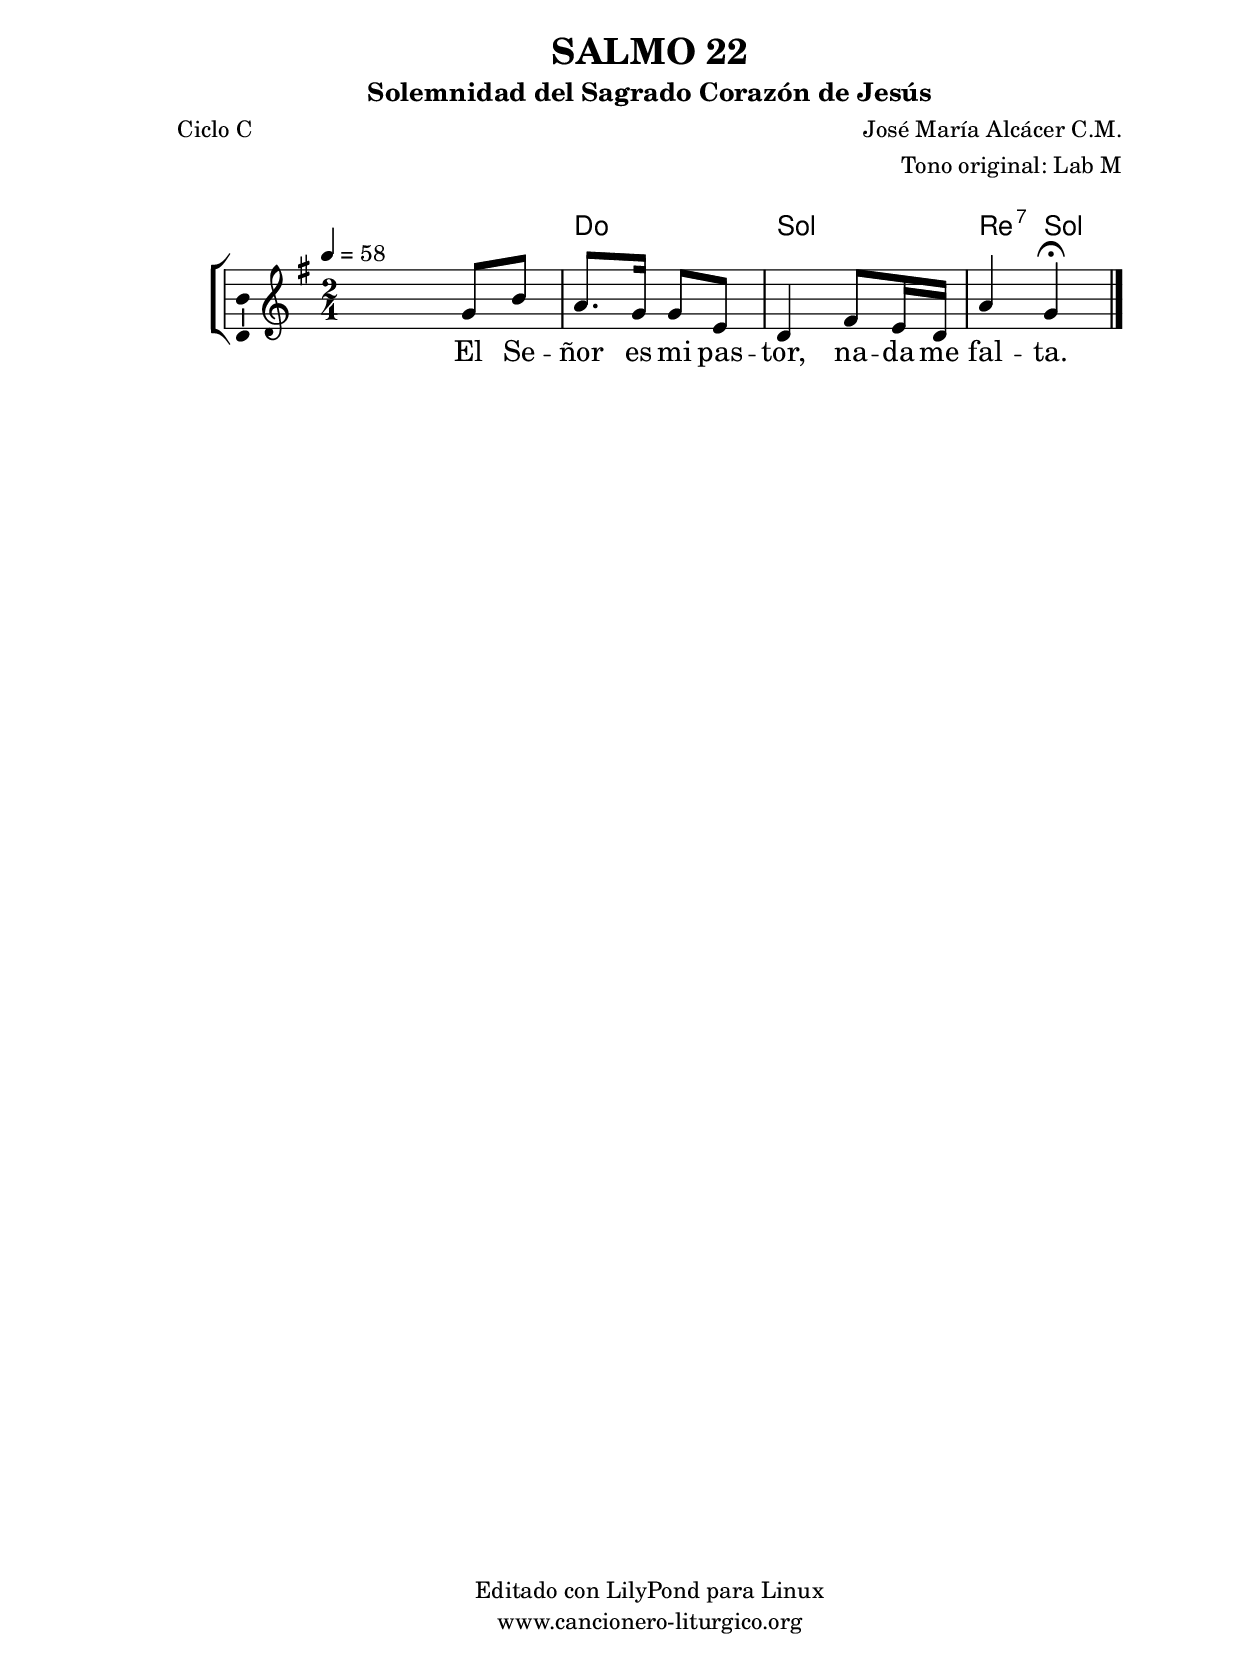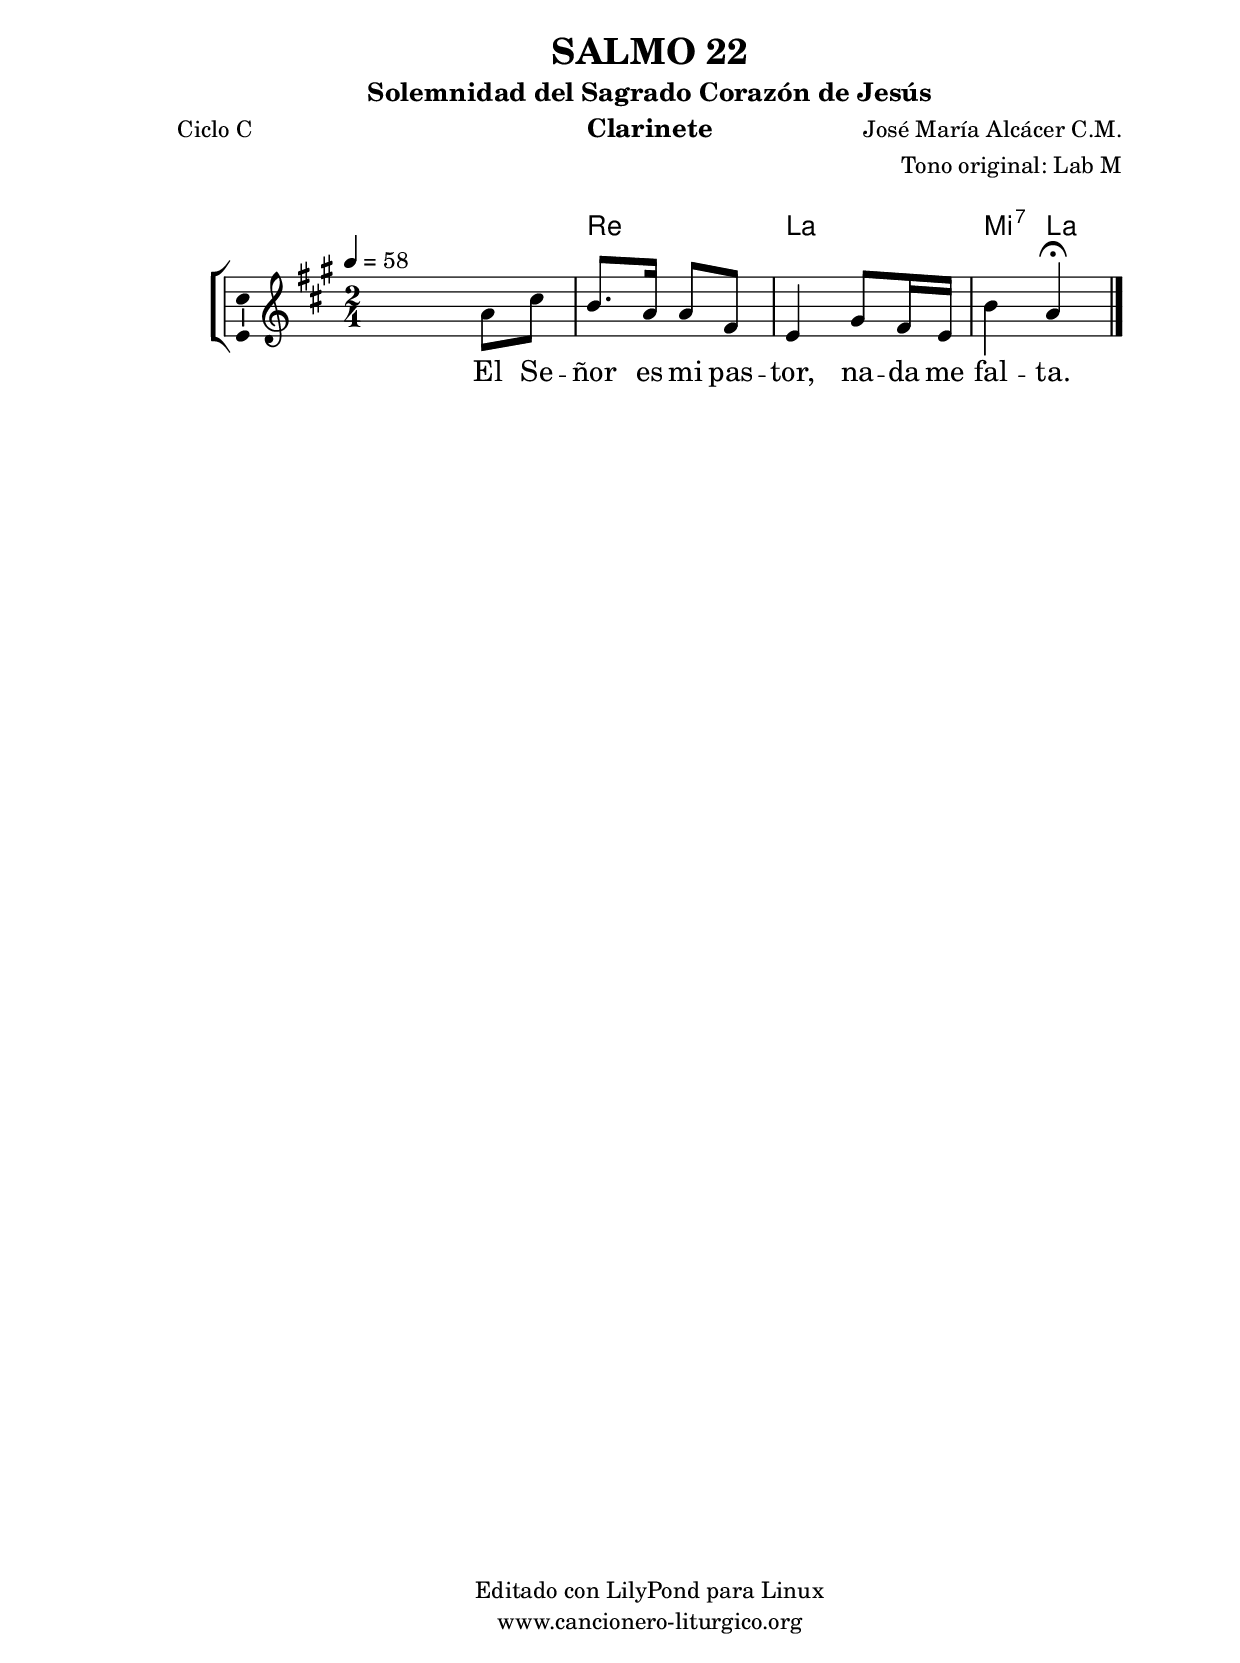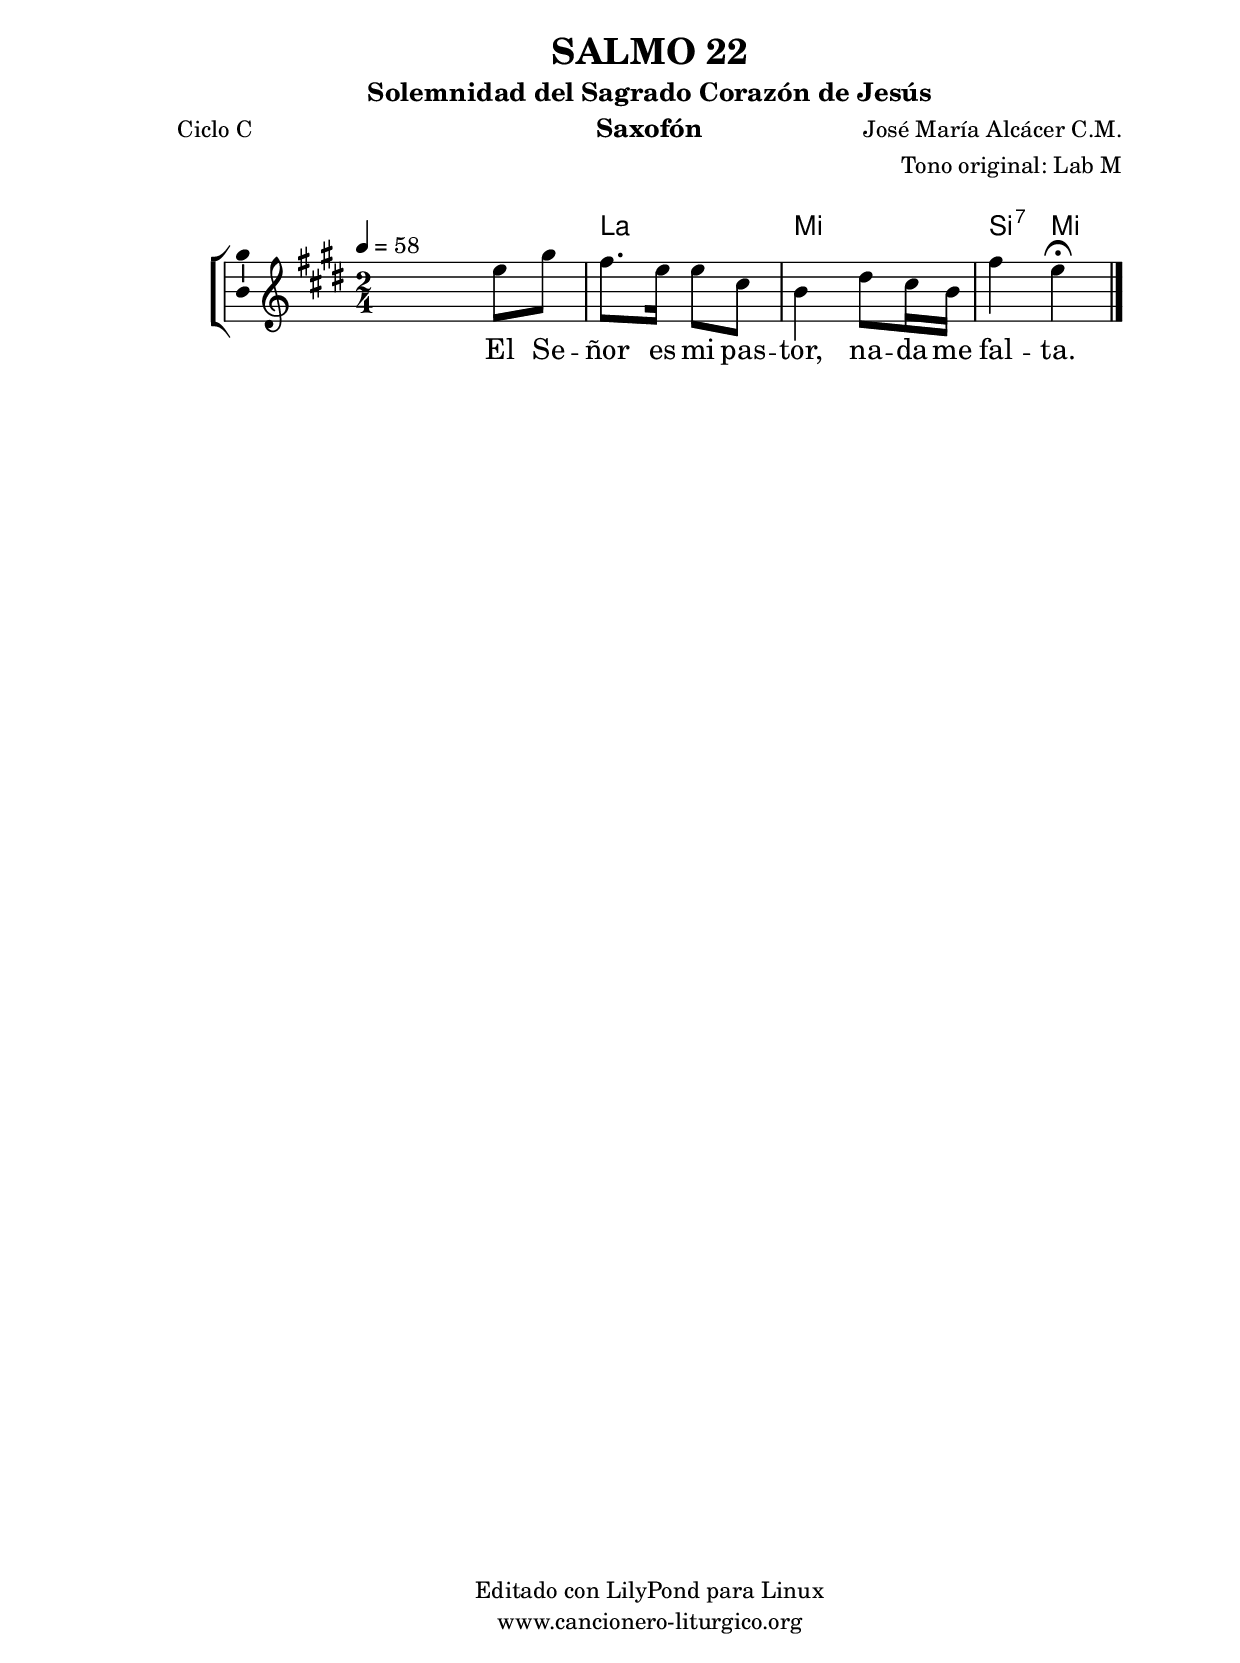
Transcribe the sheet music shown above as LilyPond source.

%
%para convertir .midi en .wav:
%timidity filename.midi -Ow -o finename.wav
%
%
%Para convertir de .wav a .mp3:
%lame -h -m j filename.wav
%
%
%para escuchar el midi:
%timidity nombrefichero.midi
%


%versión de lilypond para la que se ha escrito esta partitura:
\version "2.16.0"

	%Tamaño papel
	#(set-default-paper-size "a4")
	%Tamaño partitura
	#(set-global-staff-size 20)
	%No responde al pulsar sobre una nota
	#(ly:set-option 'point-and-click #f)

%parámetros del encabezamiento:
\header {
	title = "SALMO 22"
	subtitle = "Solemnidad del Sagrado Corazón de Jesús"
	composer = "José María Alcácer C.M."
	poet = "Ciclo C"
	meter = ""
	arranger = "Tono original: Lab M"
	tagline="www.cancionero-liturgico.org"
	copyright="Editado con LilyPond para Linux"
	}

%parámetros asociados al papel:
\paper  {
	oddHeaderMarkup = \markup {\fill-line { \on-the-fly #not-first-page \fromproperty #'header:title \on-the-fly #not-first-page \fromproperty #'header:composer }}
	evenHeaderMarkup = \markup {\fill-line { \fromproperty #'header:composer \fromproperty #'header:title }}
	#(set-paper-size "a4")
	print-page-number = ##f
	first-page-number = 1
	print-first-page-number = ##f
%	head-separation = 3.0 \cm
	top-margin = 2.0 \cm
	bottom-margin = 0.5\cm
%%%	bottom-margin = -1.0\cm
	left-margin = 3.0 \cm
	line-width = 16.0 \cm 
	indent = 8\mm
	interscoreline = 2.\mm
	between-system-space = 15\mm
%	para que las partituras no llenen la hoja:
	ragged-bottom = ##t
%	idem para la última hoja:
	ragged-last-bottom = ##f
%	para que las partituras llenen el ancho del papel:
	ragged-last = ##f
	after-title-space = 2.5 \cm
%page-count=1
%system-count=8

	%Flexible Vertical Spacing
%	markup-markup-spacing =
%	#'((basic-distance . 15) (minimum-distance . 15) (padding . 3))
	markup-system-spacing =
	#'((basic-distance . 15) (minimum-distance . 15) (padding . 3))
	system-system-spacing =
	#'((basic-distance . 15) (minimum-distance . 15) (padding . 3))
	score-system-spacing =
	#'((basic-distance . 15) (minimum-distance . 15) (padding . 5))
%	top-system-spacing = % header
%	#'((basic-distance . 8) (minimum-distance . 0) (padding . 3))
%	top-markup-spacing =
%	#'((basic-distance . 20) (minimum-distance . 20) (padding . 3))
	last-bottom-spacing = % footer
	#'((basic-distance . 5) (minimum-distance . 5) (padding . 3))
%	score-markup-spacing =
%	#'((basic-distance . 16) (minimum-distance . 13) (padding . 3))

	}


%parámetros que afectan a toda la partitura:
global =  {
	%clave de sol (G):
	\clef G
	%armadura:
	\transpose aes g
	\key aes \major
	\tempo 4=58
	\set Score.tempoHideNote = ##f
	}


acordes = {
	\italianChords
	\chordmode {
	\transpose aes g
{

s2
des aes ees4:7 aes
	}
	}
}

melodia = 
	\transpose aes g
{
	\relative c''{

\time 2/4
s4 aes8 c
bes8. aes16 aes8 f
ees4 g8 f16 ees
bes'4 aes \fermata

	\bar "|."
	}
	}


texto = \lyricmode {
El Se -- ñor es mi pas -- tor, na -- da me fal -- ta.
	}


acordesStaff = \context ChordNames = acordesStaff <<
	\set chordChanges = ##t
	\acordes
	>>


vozStaff = \context Voice = vozStaff
\with {\consists "Ambitus_engraver"}
<<
%	\set Staff.instrumentName = ""
%	\set Staff.shortInstrumentName = ""
%	\set Staff.midiInstrument = #"clarinet"
%	\set Staff.midiInstrument = #"cello"
%	\set Staff.midiInstrument = #"flute"
	\set Staff.midiInstrument = #"electric guitar (jazz)"
%	\set Staff.midiInstrument = #"english horn"
%	\set Staff.midiInstrument = #"violin"
%	\set Staff.midiInstrument = #"glockenspiel"
	\set Staff.midiMinimumVolume = #0.7
	\set Staff.midiMaximumVolume = #0.9
	\global
	\melodia
	>>


textoStaff = \context Lyrics = textoStaff <<
	\lyricsto vozStaff \texto
	>>

\book {
	\score {
		\context ChoirStaff {
			\override StaffGroup.SystemStartBracket #'collapse-height = #1
			\override Score.SystemStartBar #'collapse-height = #1
			<<
			\acordesStaff
			\vozStaff
			\textoStaff
			>>
			}
		\layout {
	    		\context {
				\Lyrics
				\override LyricText #'font-size = #2
				}
	   		 \context {
				\Score
				%fontSize = #3
				\override StaffSymbol #'staff-space = #(magstep +3)
				%\override Beam #'thickness = #0.55
				%\override SpacingSpanner #'spacing-increment = #1.0
				%\override Slur #'height-limit = #1.5
				}
			}
		}
	\score {
		\unfoldRepeats
		\context ChoirStaff {
			<<
			\acordesStaff
			\vozStaff
			>>
			}
		\midi {
	  		\context {
	  			\Score
				tempoWholesPerMinute = #(ly:make-moment 70 4)
				}
			}
		}
	}

%Partitura para clarinete
#(define output-suffix "C")
\book {
	\header{
		instrument = "Clarinete"
		}
	\score {
		\context ChoirStaff {
			\override StaffGroup.SystemStartBracket #'collapse-height = #1
			\override Score.SystemStartBar #'collapse-height = #1
\transpose c d
			<<
			\acordesStaff
			\vozStaff
			\textoStaff
			>>
			}
		\layout {
	    		\context {
				\Lyrics
				\override LyricText #'font-size = #2
				}
	   		 \context {
				\Score
				%fontSize = #3
				\override StaffSymbol #'staff-space = #(magstep +3)
				%\override Beam #'thickness = #0.55
				%\override SpacingSpanner #'spacing-increment = #1.0
				%\override Slur #'height-limit = #1.5
				}
			}
		}
	}

%Partitura para saxofón
#(define output-suffix "S")
\book {
	\header{
		instrument = "Saxofón"
		}
	\score {
		\context ChoirStaff {
			\override StaffGroup.SystemStartBracket #'collapse-height = #1
			\override Score.SystemStartBar #'collapse-height = #1
\transpose c a
			<<
			\acordesStaff
			\vozStaff
			\textoStaff
			>>
			}
		\layout {
	    		\context {
				\Lyrics
				\override LyricText #'font-size = #2
				}
	   		 \context {
				\Score
				%fontSize = #3
				\override StaffSymbol #'staff-space = #(magstep +3)
				%\override Beam #'thickness = #0.55
				%\override SpacingSpanner #'spacing-increment = #1.0
				%\override Slur #'height-limit = #1.5
				}
			}
		}
	}

